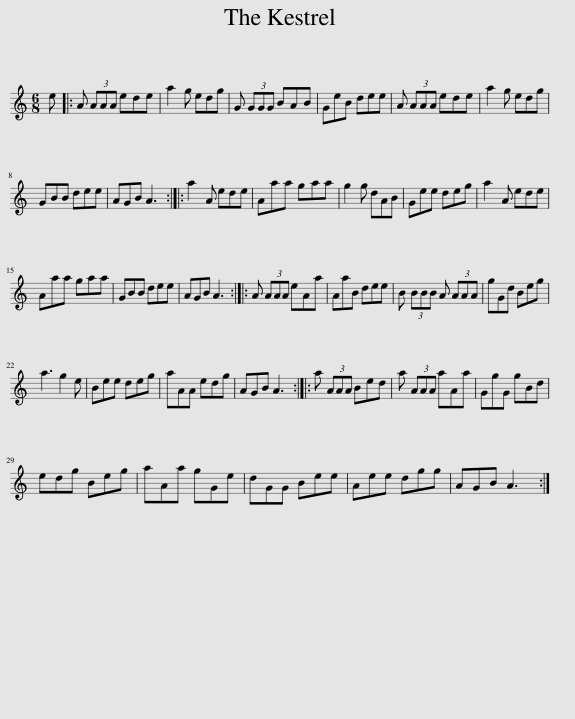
X:1
L:1/8
M:6/8
I:linebreak $
K:C
V:1 treble
V:1
 e |: A (3AAA ede | a2 g edg | G (3GGG BAB | GeB dee | %5
 A (3AAA ede | a2 g edg |$ GBB dee | AGB A3 :: a2 A ede | %10
 Aaa gaa | g2 g dAB | Gee deg | a2 A ede |$ Aaa gaa | %15
 GBB dee | AGB A3 :: A (3AAA eAa | AaB dee | B (3BBB A (3AAA | %20
 gGd Beg |$ a3 g2 e | Bee deg | aAA edg | AGB A3 :: %25
 a (3AAA Bed | a (3AAA aAa | GgG gBd |$ edg Beg | aAa gGe | %30
 dGG Bee | Aee dgg | AGB A3 :| %33
